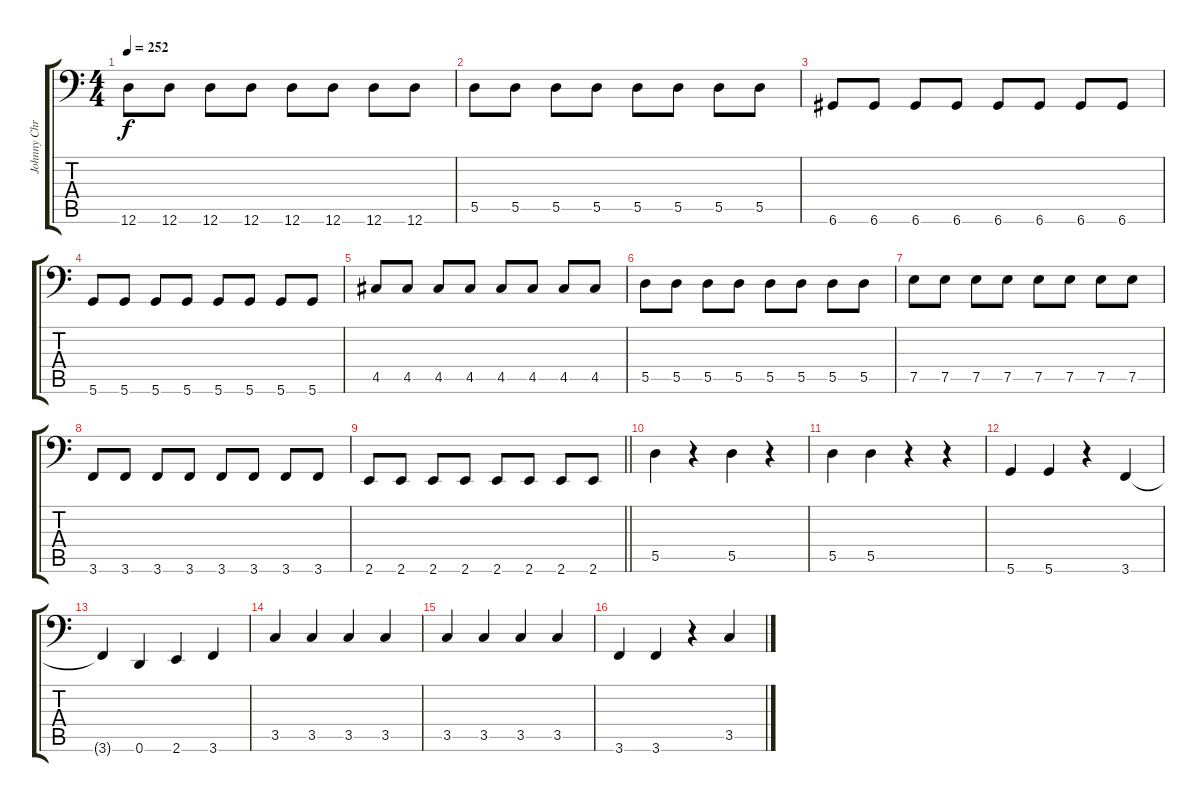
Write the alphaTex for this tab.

\track ("Johnny Christ" "Johnny Chr") {instrument electricbasspick}
\staff {score tabs}
\tuning (E3 B2 G2 D2 A1 D1) {hide}
\ts (4 4)
\tempo 252
\clef f4
\ks c
12.6.8{dy f} 12.6.8 12.6.8 12.6.8 12.6.8 12.6.8 12.6.8 12.6.8 |
5.5.8 5.5.8 5.5.8 5.5.8 5.5.8 5.5.8 5.5.8 5.5.8 |
6.6.8 6.6.8 6.6.8 6.6.8 6.6.8 6.6.8 6.6.8 6.6.8 |
5.6.8 5.6.8 5.6.8 5.6.8 5.6.8 5.6.8 5.6.8 5.6.8 |
4.5.8 4.5.8 4.5.8 4.5.8 4.5.8 4.5.8 4.5.8 4.5.8 |
5.5.8 5.5.8 5.5.8 5.5.8 5.5.8 5.5.8 5.5.8 5.5.8 |
7.5.8 7.5.8 7.5.8 7.5.8 7.5.8 7.5.8 7.5.8 7.5.8 |
3.6.8 3.6.8 3.6.8 3.6.8 3.6.8 3.6.8 3.6.8 3.6.8 |
\barLineRight lightlight
2.6.8 2.6.8 2.6.8 2.6.8 2.6.8 2.6.8 2.6.8 2.6.8 |
5.5.4 r.4 5.5.4 r.4 |
5.5.4 5.5.4 r.4 r.4 |
5.6.4 5.6.4 r.4 3.6.4 |
3.6{t}.4 0.6.4 2.6.4 3.6.4 |
3.5.4 3.5.4 3.5.4 3.5.4 |
3.5.4 3.5.4 3.5.4 3.5.4 |
3.6.4 3.6.4 r.4 3.5.4
